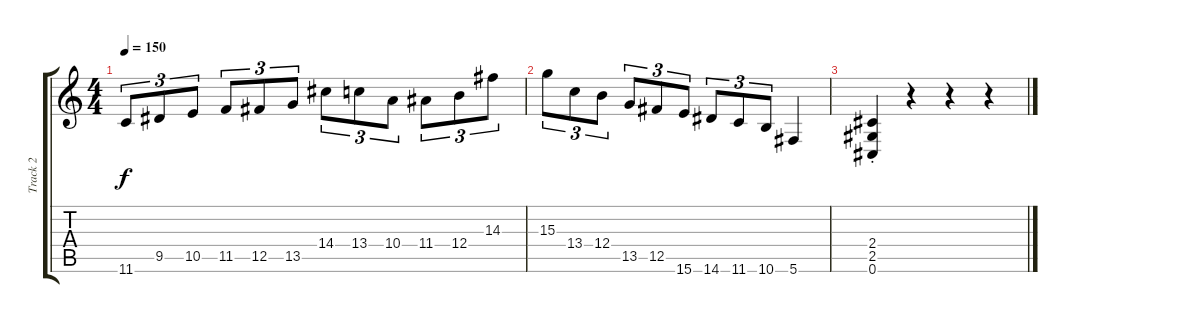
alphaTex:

\track ("Track 2" "Track 2") {instrument distortionguitar}
\staff {score tabs}
\tuning (Db4 Ab3 E3 B2 Gb2 Db2) {hide}
\ts (4 4)
\tempo 150
\clef g2
\ks c
11.6.8{tu (3 2) dy f} 9.5.8{tu (3 2)} 10.5.8{tu (3 2)} 11.5.8{tu (3 2)} 12.5.8{tu (3 2)} 13.5.8{tu (3 2)} 14.4.8{tu (3 2)} 13.4.8{tu (3 2)} 10.4.8{tu (3 2)} 11.4.8{tu (3 2)} 12.4.8{tu (3 2)} 14.3.8{tu (3 2)} |
15.3.8{tu (3 2)} 13.4.8{tu (3 2)} 12.4.8{tu (3 2)} 13.5.8{tu (3 2)} 12.5.8{tu (3 2)} 15.6.8{tu (3 2)} 14.6.8{tu (3 2)} 11.6.8{tu (3 2)} 10.6.8{tu (3 2)} 5.6.4 |
(2.4{st} 2.5{st} 0.6{st}).4 r.4 r.4 r.4
